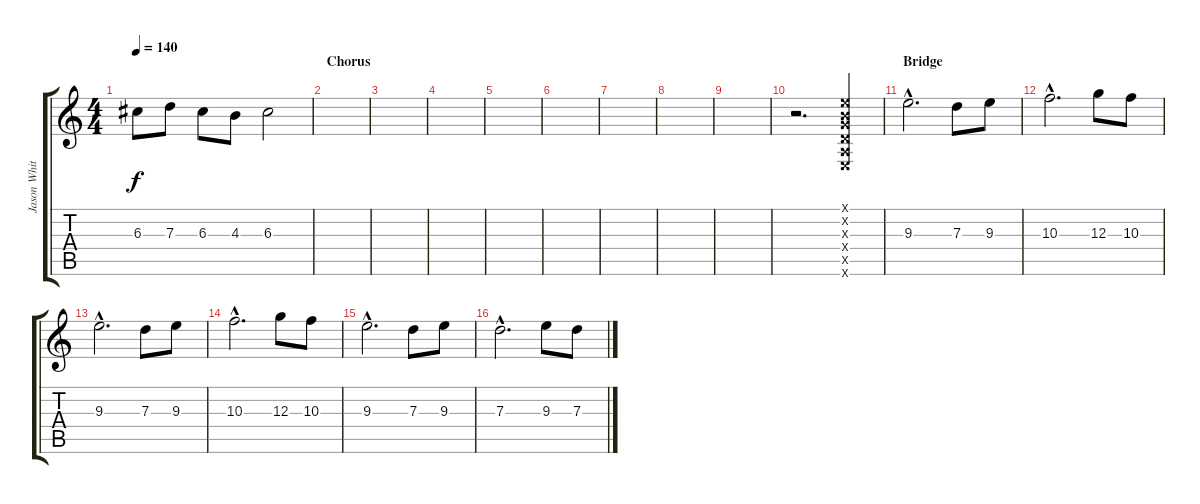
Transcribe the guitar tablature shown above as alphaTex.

\track ("Jason White (Solo Guitar)" "Jason Whit") {instrument distortionguitar}
\staff {score tabs}
\tuning (E4 B3 G3 D3 A2 E2) {hide}
\ts (4 4)
\tempo 140
\clef g2
\ks c
6.3.8{dy f} 7.3.8 6.3.8 4.3.8 6.3.2 |
\section ("" "Chorus")
|
|
|
|
|
|
|
|
r.2{d} (0.1{x} 0.2{x} 0.3{x} 0.4{x} 0.5{x} 0.6{x}).4 |
\section ("" "Bridge")
9.3{hac}.2{d} 7.3.8 9.3.8 |
10.3{hac}.2{d} 12.3.8 10.3.8 |
9.3{hac}.2{d} 7.3.8 9.3.8 |
10.3{hac}.2{d} 12.3.8 10.3.8 |
9.3{hac}.2{d} 7.3.8 9.3.8 |
7.3{hac}.2{d} 9.3.8 7.3.8
